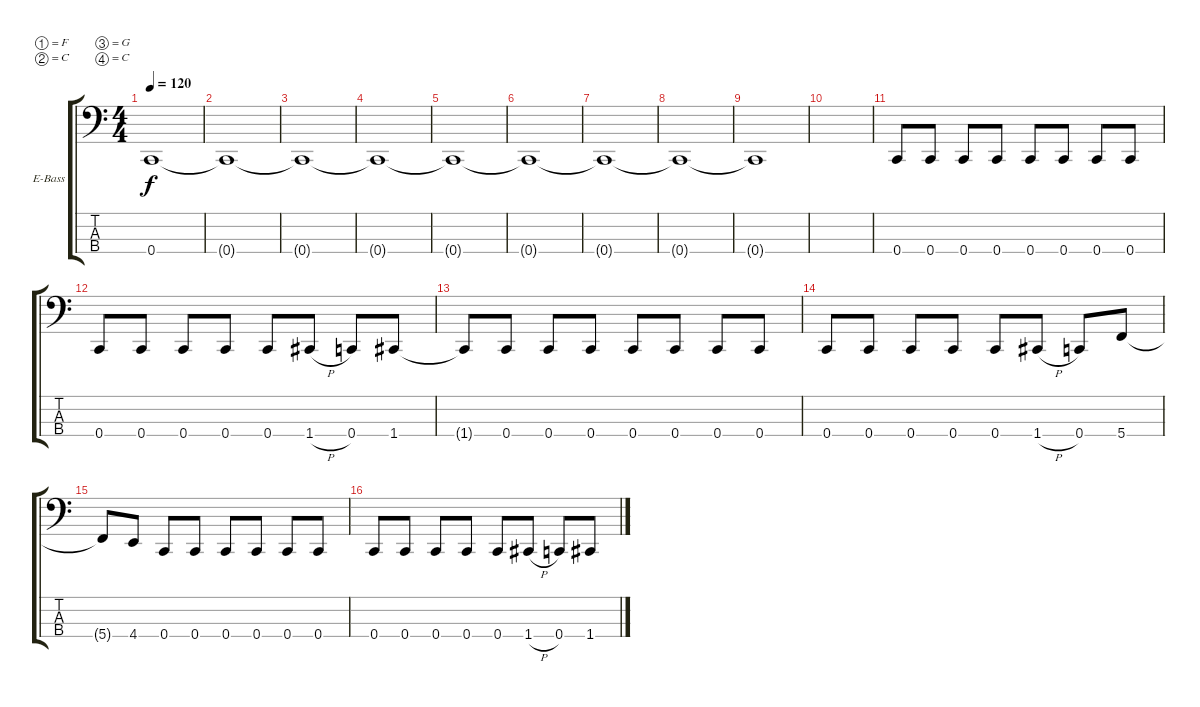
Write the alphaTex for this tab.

\defaultSystemsLayout 4
\bracketExtendMode groupsimilarinstruments
\firstSystemTrackNameOrientation horizontal
\otherSystemsTrackNameOrientation horizontal
\track ("Electric Bass" "E-Bass") {instrument electricbassfinger}
\staff {score tabs}
\tuning (F2 C2 G1 C1)
\ts (4 4)
\tempo 120
\clef f4
\ks c
0.4.1{dy f} |
0.4{t}.1 |
0.4{t}.1 |
0.4{t}.1 |
0.4{t}.1 |
0.4{t}.1 |
0.4{t}.1 |
0.4{t}.1 |
0.4{t}.1 |
|
0.4.8 0.4.8 0.4.8 0.4.8 0.4.8 0.4.8 0.4.8 0.4.8 |
0.4.8 0.4.8 0.4.8 0.4.8 0.4.8 1.4{h}.8 0.4.8 1.4.8 |
1.4{t}.8 0.4.8 0.4.8 0.4.8 0.4.8 0.4.8 0.4.8 0.4.8 |
0.4.8 0.4.8 0.4.8 0.4.8 0.4.8 1.4{h}.8 0.4.8 5.4.8 |
5.4{t}.8 4.4.8 0.4.8 0.4.8 0.4.8 0.4.8 0.4.8 0.4.8 |
0.4.8 0.4.8 0.4.8 0.4.8 0.4.8 1.4{h}.8 0.4.8 1.4.8
